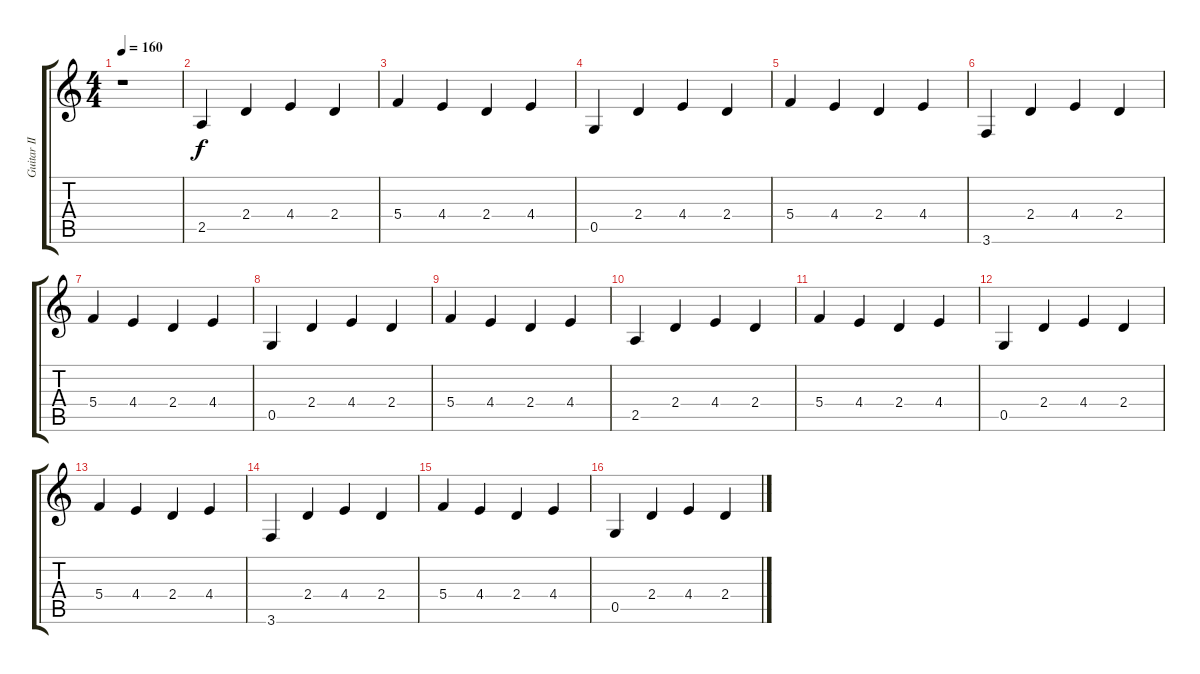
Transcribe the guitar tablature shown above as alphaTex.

\track ("Guitar II" "Guitar II") {instrument distortionguitar}
\staff {score tabs}
\tuning (D4 A3 F3 C3 G2 D2) {hide}
\ts (4 4)
\tempo 160
\tempo 172
\tempo 160
\clef g2
\ks c
r.1{dy f instrument distortionguitar} |
2.5.4 2.4.4 4.4.4 2.4.4 |
5.4.4 4.4.4 2.4.4 4.4.4 |
0.5.4 2.4.4 4.4.4 2.4.4 |
5.4.4 4.4.4 2.4.4 4.4.4 |
3.6.4 2.4.4 4.4.4 2.4.4 |
5.4.4 4.4.4 2.4.4 4.4.4 |
0.5.4 2.4.4 4.4.4 2.4.4 |
5.4.4 4.4.4 2.4.4 4.4.4 |
2.5.4 2.4.4 4.4.4 2.4.4 |
5.4.4 4.4.4 2.4.4 4.4.4 |
0.5.4 2.4.4 4.4.4 2.4.4 |
5.4.4 4.4.4 2.4.4 4.4.4 |
3.6.4 2.4.4 4.4.4 2.4.4 |
5.4.4 4.4.4 2.4.4 4.4.4 |
0.5.4 2.4.4 4.4.4 2.4.4
